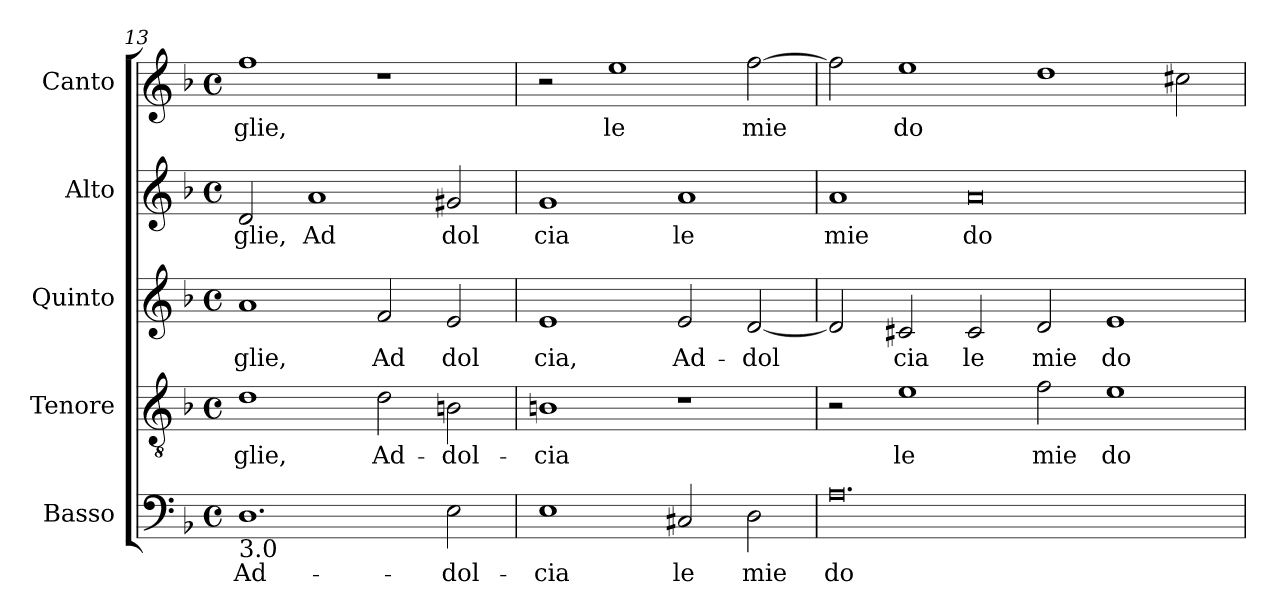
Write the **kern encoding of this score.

**kern	**text	**kern	**text	**kern	**text	**kern	**text	**kern	**text
*part5	*part5	*part4	*part4	*part3	*part3	*part2	*part2	*part1	*part1
*staff5	*staff5	*staff4	*staff4	*staff3	*staff3	*staff2	*staff2	*staff1	*staff1
*I"Basso	*	*I"Tenore	*	*I"Quinto	*	*I"Alto	*	*I"Canto	*
*clefF4	*	*clefGv2	*	*clefG2	*	*clefG2	*	*clefG2	*
*k[b-]	*	*k[b-]	*	*k[b-]	*	*k[b-]	*	*k[b-]	*
*F:	*	*F:	*	*F:	*	*F:	*	*F:	*
*M4/4	*	*M4/4	*	*M4/4	*	*M4/4	*	*M4/4	*
*met(c)	*	*met(c)	*	*met(c)	*	*met(c)	*	*met(c)	*
=13	=13	=13	=13	=13	=13	=13	=13	=13	=13
!LO:TX:b:t=3.0	!	!	!	!	!	!	!	!	!
!	!LO:LY:b:cj	!	!LO:LY:b:cj	!	!LO:LY:b:cj	!	!LO:LY:b:cj	!	!LO:LY:b:cj
1.D	Ad-	1d	-glie,	1a	glie,	2d/	glie,	1ff	glie,
!	!	!	!	!	!	!	!LO:LY:b:cj	!	!
.	.	.	.	.	.	1a	Ad	.	.
!	!	!	!LO:LY:b:cj	!	!LO:LY:b:cj	!	!	!	!
.	.	2d\	Ad-	2f/	Ad	.	.	1r	.
!	!LO:LY:b:cj	!	!LO:LY:b:cj	!	!LO:LY:b:cj	!	!LO:LY:b:cj	!	!
2E\	-dol-	2Bn\	-dol-	2e/	dol	2g#X/	dol	.	.
!!LO:PB:g=z
=14	=14	=14	=14	=14	=14	=14	=14	=14	=14
!	!LO:LY:b:cj	!	!LO:LY:b:cj	!	!LO:LY:b:cj	!	!LO:LY:b:cj	!	!
1E	-cia	1Bn	-cia	1e	cia,	1g	cia	2r	.
!	!	!	!	!	!	!	!	!	!LO:LY:b:cj
.	.	.	.	.	.	.	.	1ee	le
!	!LO:LY:b:cj	!	!	!	!LO:LY:b:cj	!	!LO:LY:b:cj	!	!
2C#X/	le	1r	.	2e/	Ad-	1a	le	.	.
!	!LO:LY:b:cj	!	!	!	!LO:LY:b:cj	!	!	!	!LO:LY:b:cj
2D\	mie	.	.	[<2d/	-dol-	.	.	[>2ff\	mie
=15	=15	=15	=15	=15	=15	=15	=15	=15	=15
!	!LO:LY:b:cj	!	!	!	!LO:LY:b:cj	!	!LO:LY:b:cj	!	!LO:LY:b:cj
0.A	do	2r	.	2d/]	--	1a	mie	2ff>\]	.
!	!	!	!LO:LY:b:cj	!	!LO:LY:b:cj	!	!	!	!LO:LY:b:cj
.	.	1e	le	2c#X/	-cia	.	.	1ee	do-
!	!	!	!	!	!LO:LY:b:cj	!	!LO:LY:b:cj	!	!
.	.	.	.	2c#/	le	0a	do-	.	.
!	!	!	!LO:LY:b:cj	!	!LO:LY:b:cj	!	!	!	!LO:LY:b:cj
.	.	2f\	mie	2d/	mie	.	.	1dd	--
!	!	!	!LO:LY:b:cj	!	!LO:LY:b:cj	!	!	!	!
.	.	1e	do	1e	do-	.	.	.	.
!	!	!	!	!	!	!	!	!	!LO:LY:b:cj
.	.	.	.	.	.	.	.	2cc#X\	--
=	=	=	=	=	=	=	=	=	=
*-	*-	*-	*-	*-	*-	*-	*-	*-	*-
